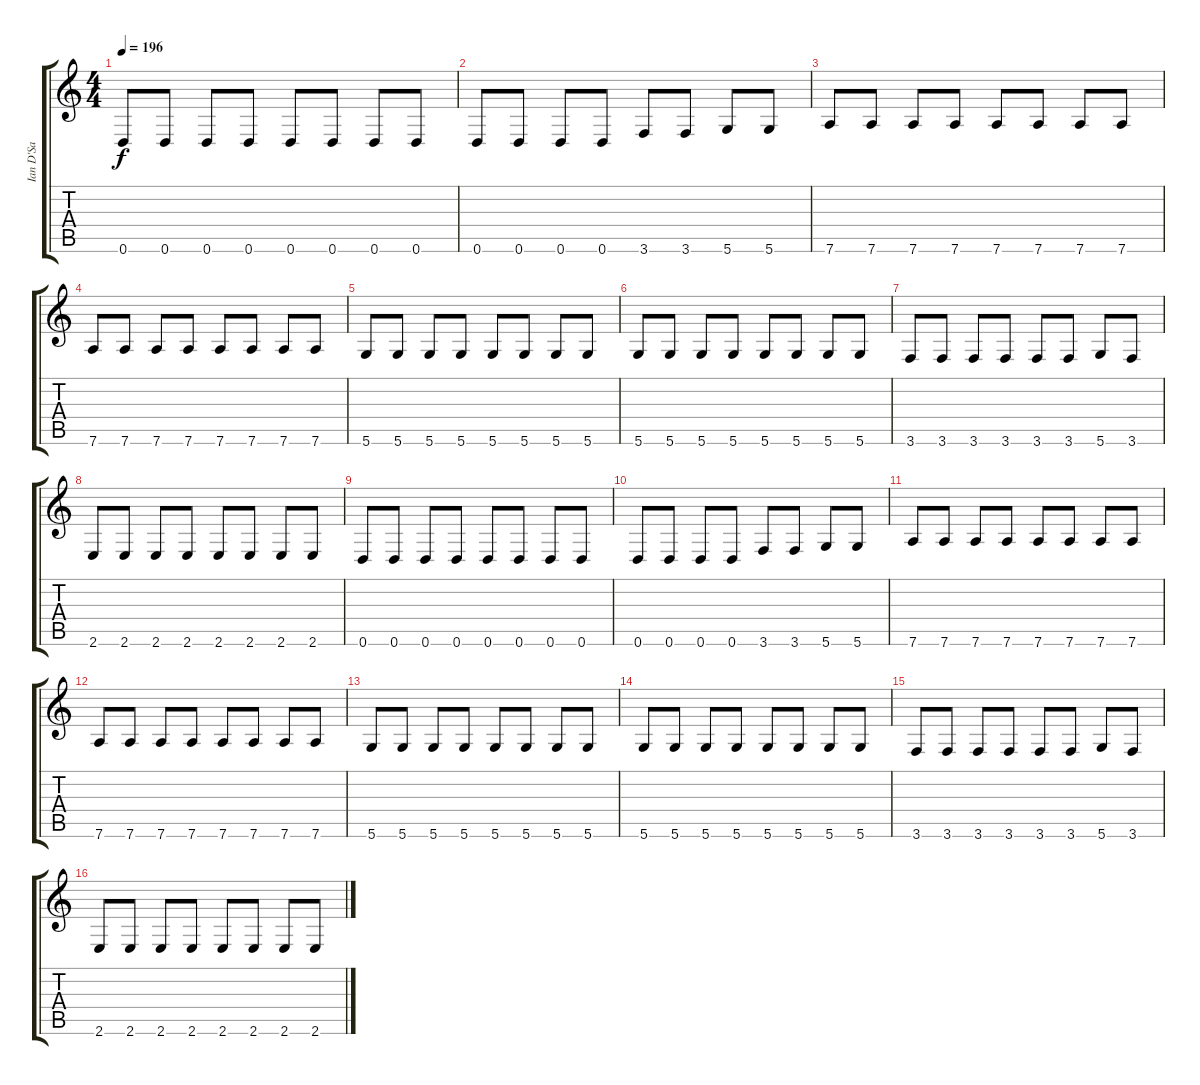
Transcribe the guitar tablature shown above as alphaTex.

\track ("Ian D'Sa" "Ian D'Sa") {instrument distortionguitar}
\staff {score tabs}
\tuning (E4 B3 G3 D3 A2 D2) {hide}
\ts (4 4)
\tempo 196
\clef g2
\ks c
0.6.8{dy f} 0.6.8 0.6.8 0.6.8 0.6.8 0.6.8 0.6.8 0.6.8 |
0.6.8 0.6.8 0.6.8 0.6.8 3.6.8 3.6.8 5.6.8 5.6.8 |
7.6.8 7.6.8 7.6.8 7.6.8 7.6.8 7.6.8 7.6.8 7.6.8 |
7.6.8 7.6.8 7.6.8 7.6.8 7.6.8 7.6.8 7.6.8 7.6.8 |
5.6.8 5.6.8 5.6.8 5.6.8 5.6.8 5.6.8 5.6.8 5.6.8 |
5.6.8 5.6.8 5.6.8 5.6.8 5.6.8 5.6.8 5.6.8 5.6.8 |
3.6.8 3.6.8 3.6.8 3.6.8 3.6.8 3.6.8 5.6.8 3.6.8 |
2.6.8 2.6.8 2.6.8 2.6.8 2.6.8 2.6.8 2.6.8 2.6.8 |
0.6.8 0.6.8 0.6.8 0.6.8 0.6.8 0.6.8 0.6.8 0.6.8 |
0.6.8 0.6.8 0.6.8 0.6.8 3.6.8 3.6.8 5.6.8 5.6.8 |
7.6.8 7.6.8 7.6.8 7.6.8 7.6.8 7.6.8 7.6.8 7.6.8 |
7.6.8 7.6.8 7.6.8 7.6.8 7.6.8 7.6.8 7.6.8 7.6.8 |
5.6.8 5.6.8 5.6.8 5.6.8 5.6.8 5.6.8 5.6.8 5.6.8 |
5.6.8 5.6.8 5.6.8 5.6.8 5.6.8 5.6.8 5.6.8 5.6.8 |
3.6.8 3.6.8 3.6.8 3.6.8 3.6.8 3.6.8 5.6.8 3.6.8 |
2.6.8 2.6.8 2.6.8 2.6.8 2.6.8 2.6.8 2.6.8 2.6.8
